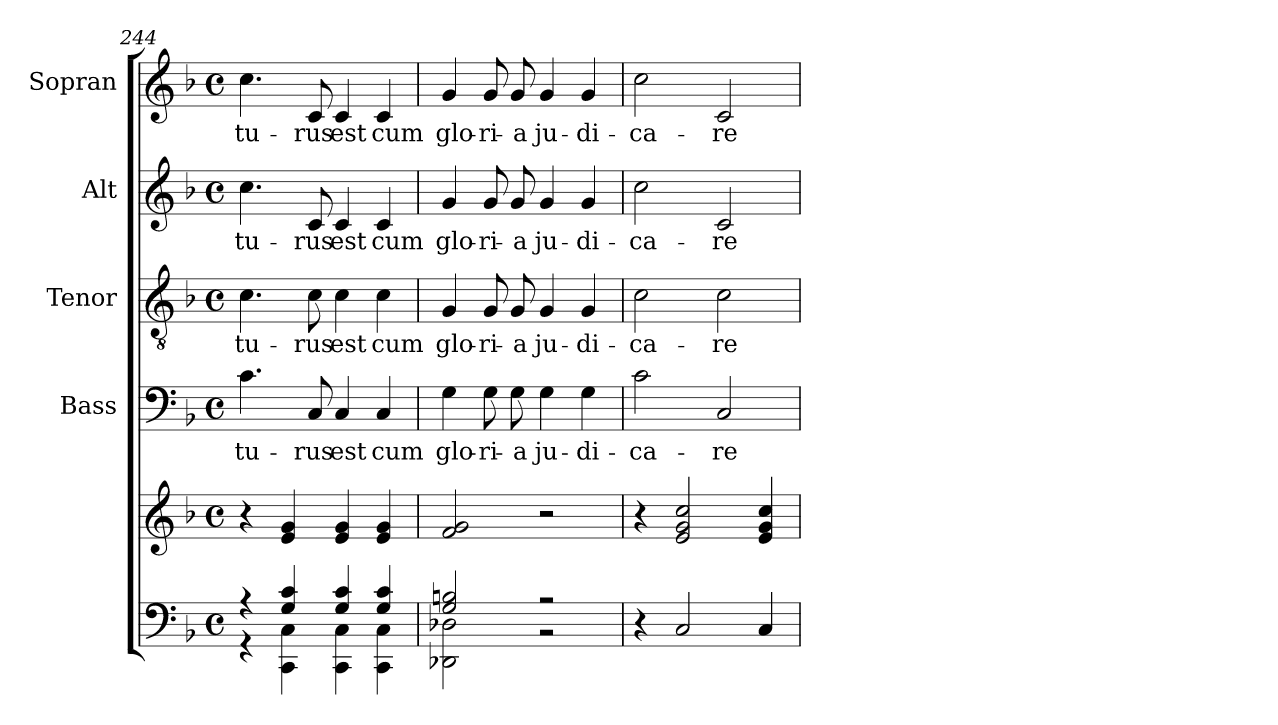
**kern	**kern	**kern	**text	**kern	**text	**kern	**text	**kern	**text
*part5	*part5	*part4	*part4	*part3	*part3	*part2	*part2	*part1	*part1
*staff6	*staff5	*staff4	*staff4	*staff3	*staff3	*staff2	*staff2	*staff1	*staff1
*	*	*I"Bass	*	*I"Tenor	*	*I"Alt	*	*I"Sopran	*
*	*	*I'B.	*	*I'T.	*	*I'A.	*	*I'S.	*
*clefF4	*clefG2	*clefF4	*	*clefGv2	*	*clefG2	*	*clefG2	*
*k[b-]	*k[b-]	*k[b-]	*	*k[b-]	*	*k[b-]	*	*k[b-]	*
*F:	*F:	*F:	*	*F:	*	*F:	*	*F:	*
*M4/4	*M4/4	*M4/4	*	*M4/4	*	*M4/4	*	*M4/4	*
*met(c)	*met(c)	*met(c)	*	*met(c)	*	*met(c)	*	*met(c)	*
=244	=244	=244	=244	=244	=244	=244	=244	=244	=244
*^	*	*	*	*	*	*	*	*	*
!	!	!	!	!LO:LY:b	!	!LO:LY:b	!	!LO:LY:b	!	!LO:LY:b
4r	4r	4r	4.c\	-tu-	4.c\	-tu-	4.cc\	-tu-	4.cc\	-tu-
4G/ 4c/	4CC\ 4C\	4e/ 4g/	.	.	.	.	.	.	.	.
!	!	!	!	!LO:LY:b	!	!LO:LY:b	!	!LO:LY:b	!	!LO:LY:b
.	.	.	8C/	-rus	8c\	-rus	8c/	-rus	8c/	-rus
!	!	!	!	!LO:LY:b	!	!LO:LY:b	!	!LO:LY:b	!	!LO:LY:b
4G/ 4c/	4CC\ 4C\	4e/ 4g/	4C/	est	4c\	est	4c/	est	4c/	est
!	!	!	!	!LO:LY:b	!	!LO:LY:b	!	!LO:LY:b	!	!LO:LY:b
4G/ 4c/	4CC\ 4C\	4e/ 4g/	4C/	cum	4c\	cum	4c/	cum	4c/	cum
=245	=245	=245	=245	=245	=245	=245	=245	=245	=245	=245
!	!	!	!	!LO:LY:b	!	!LO:LY:b	!	!LO:LY:b	!	!LO:LY:b
2G/ 2Bn/	2DD-X\ 2D-X\	2f/ 2g/	4G\	glo-	4G/	glo-	4g/	glo-	4g/	glo-
!	!	!	!	!LO:LY:b	!	!LO:LY:b	!	!LO:LY:b	!	!LO:LY:b
.	.	.	8G\	-ri-	8G/	-ri-	8g/	-ri-	8g/	-ri-
!	!	!	!	!LO:LY:b	!	!LO:LY:b	!	!LO:LY:b	!	!LO:LY:b
.	.	.	8G\	-a	8G/	-a	8g/	-a	8g/	-a
!	!	!	!	!LO:LY:b	!	!LO:LY:b	!	!LO:LY:b	!	!LO:LY:b
2r	2r	2r	4G\	ju-	4G/	ju-	4g/	ju-	4g/	ju-
!	!	!	!	!LO:LY:b	!	!LO:LY:b	!	!LO:LY:b	!	!LO:LY:b
.	.	.	4G\	-di-	4G/	-di-	4g/	-di-	4g/	-di-
*v	*v	*	*	*	*	*	*	*	*	*
=246	=246	=246	=246	=246	=246	=246	=246	=246	=246
!	!	!	!LO:LY:b	!	!LO:LY:b	!	!LO:LY:b	!	!LO:LY:b
4r	4r	2c\	-ca-	2c\	-ca-	2cc\	-ca-	2cc\	-ca-
2C/	2e/ 2g/ 2cc/	.	.	.	.	.	.	.	.
!	!	!	!LO:LY:b	!	!LO:LY:b	!	!LO:LY:b	!	!LO:LY:b
.	.	2C/	-re	2c\	-re	2c/	-re	2c/	-re
4C/	4e/ 4g/ 4cc/	.	.	.	.	.	.	.	.
=	=	=	=	=	=	=	=	=	=
*-	*-	*-	*-	*-	*-	*-	*-	*-	*-
